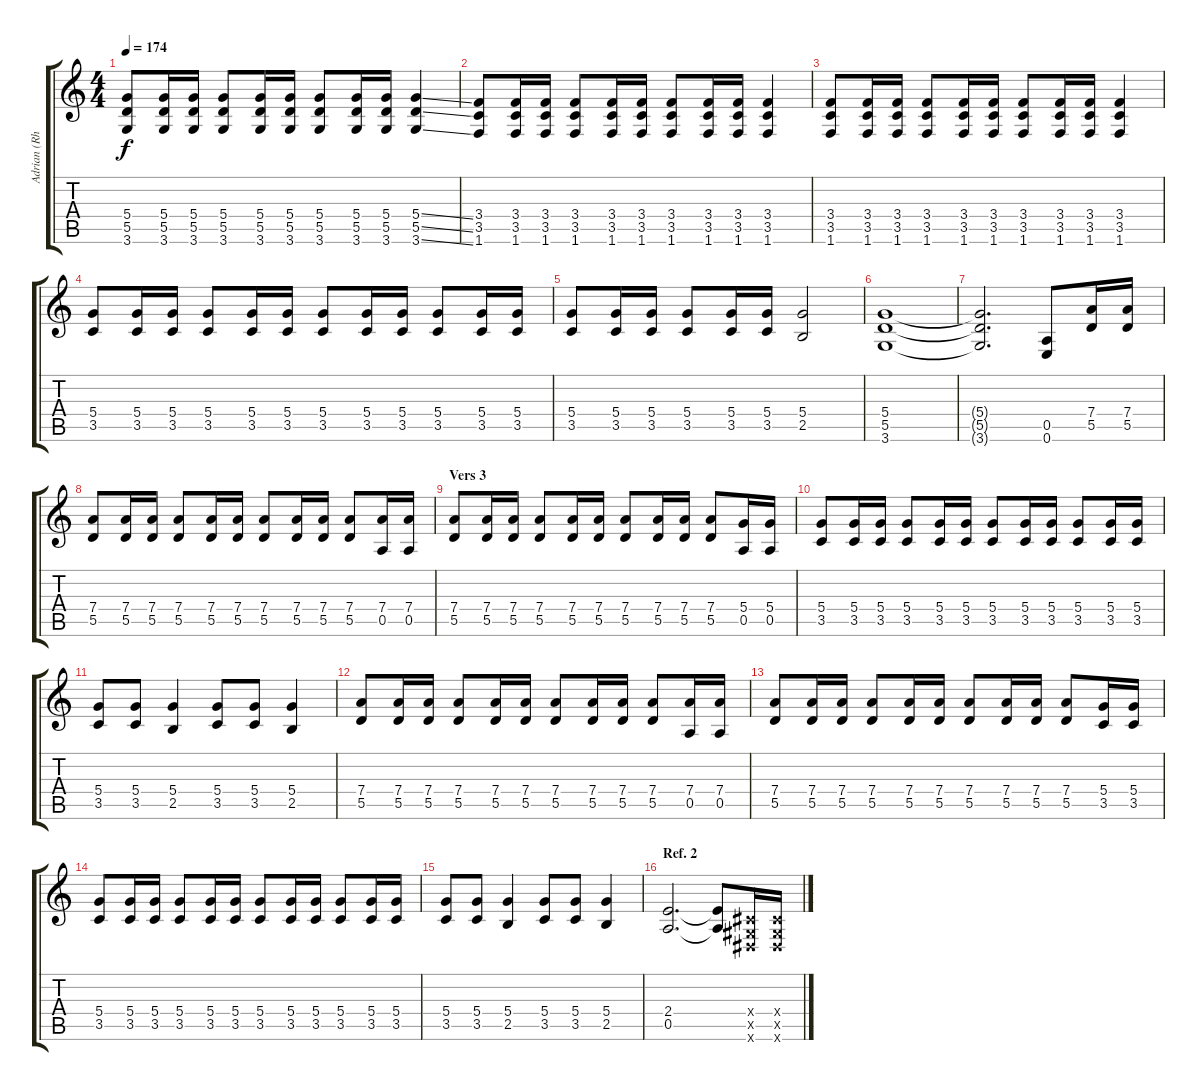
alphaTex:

\track ("Adrian (Rhy. Guitar)" "Adrian (Rh") {instrument overdrivenguitar}
\staff {score tabs}
\tuning (E4 B3 G3 D3 A2 E2) {hide}
\ts (4 4)
\tempo 174
\clef g2
\ks c
(5.4 5.5 3.6).8{dy f} (5.4 5.5 3.6).16 (5.4 5.5 3.6).16 (5.4 5.5 3.6).8 (5.4 5.5 3.6).16 (5.4 5.5 3.6).16 (5.4 5.5 3.6).8 (5.4 5.5 3.6).16 (5.4 5.5 3.6).16 (5.4{ss} 5.5{ss} 3.6{ss}).4 |
(3.4 3.5 1.6).8 (3.4 3.5 1.6).16 (3.4 3.5 1.6).16 (3.4 3.5 1.6).8 (3.4 3.5 1.6).16 (3.4 3.5 1.6).16 (3.4 3.5 1.6).8 (3.4 3.5 1.6).16 (3.4 3.5 1.6).16 (3.4 3.5 1.6).4 |
(3.4 3.5 1.6).8 (3.4 3.5 1.6).16 (3.4 3.5 1.6).16 (3.4 3.5 1.6).8 (3.4 3.5 1.6).16 (3.4 3.5 1.6).16 (3.4 3.5 1.6).8 (3.4 3.5 1.6).16 (3.4 3.5 1.6).16 (3.4 3.5 1.6).4 |
(5.4 3.5).8 (5.4 3.5).16 (5.4 3.5).16 (5.4 3.5).8 (5.4 3.5).16 (5.4 3.5).16 (5.4 3.5).8 (5.4 3.5).16 (5.4 3.5).16 (5.4 3.5).8 (5.4 3.5).16 (5.4 3.5).16 |
(5.4 3.5).8 (5.4 3.5).16 (5.4 3.5).16 (5.4 3.5).8 (5.4 3.5).16 (5.4 3.5).16 (5.4 2.5).2 |
(5.4 5.5 3.6).1 |
(5.4{t} 5.5{t} 3.6{t}).2{d} (0.5 0.6).8 (7.4 5.5).16 (7.4 5.5).16 |
(7.4 5.5).8 (7.4 5.5).16 (7.4 5.5).16 (7.4 5.5).8 (7.4 5.5).16 (7.4 5.5).16 (7.4 5.5).8 (7.4 5.5).16 (7.4 5.5).16 (7.4 5.5).8 (7.4 0.5).16 (7.4 0.5).16 |
\section ("" "Vers 3")
(7.4 5.5).8 (7.4 5.5).16 (7.4 5.5).16 (7.4 5.5).8 (7.4 5.5).16 (7.4 5.5).16 (7.4 5.5).8 (7.4 5.5).16 (7.4 5.5).16 (7.4 5.5).8 (5.4 0.5).16 (5.4 0.5).16 |
(5.4 3.5).8 (5.4 3.5).16 (5.4 3.5).16 (5.4 3.5).8 (5.4 3.5).16 (5.4 3.5).16 (5.4 3.5).8 (5.4 3.5).16 (5.4 3.5).16 (5.4 3.5).8 (5.4 3.5).16 (5.4 3.5).16 |
(5.4 3.5).8 (5.4 3.5).8 (5.4 2.5).4 (5.4 3.5).8 (5.4 3.5).8 (5.4 2.5).4 |
(7.4 5.5).8 (7.4 5.5).16 (7.4 5.5).16 (7.4 5.5).8 (7.4 5.5).16 (7.4 5.5).16 (7.4 5.5).8 (7.4 5.5).16 (7.4 5.5).16 (7.4 5.5).8 (7.4 0.5).16 (7.4 0.5).16 |
(7.4 5.5).8 (7.4 5.5).16 (7.4 5.5).16 (7.4 5.5).8 (7.4 5.5).16 (7.4 5.5).16 (7.4 5.5).8 (7.4 5.5).16 (7.4 5.5).16 (7.4 5.5).8 (5.4 3.5).16 (5.4 3.5).16 |
(5.4 3.5).8 (5.4 3.5).16 (5.4 3.5).16 (5.4 3.5).8 (5.4 3.5).16 (5.4 3.5).16 (5.4 3.5).8 (5.4 3.5).16 (5.4 3.5).16 (5.4 3.5).8 (5.4 3.5).16 (5.4 3.5).16 |
(5.4 3.5).8 (5.4 3.5).8 (5.4 2.5).4 (5.4 3.5).8 (5.4 3.5).8 (5.4 2.5).4 |
\section ("" "Ref. 2")
(2.4 0.5).2{d} (2.4{t} 0.5{t}).8 (-1.4{x} -1.5{x} -1.6{x}).16 (-1.4{x} -1.5{x} -1.6{x}).16
